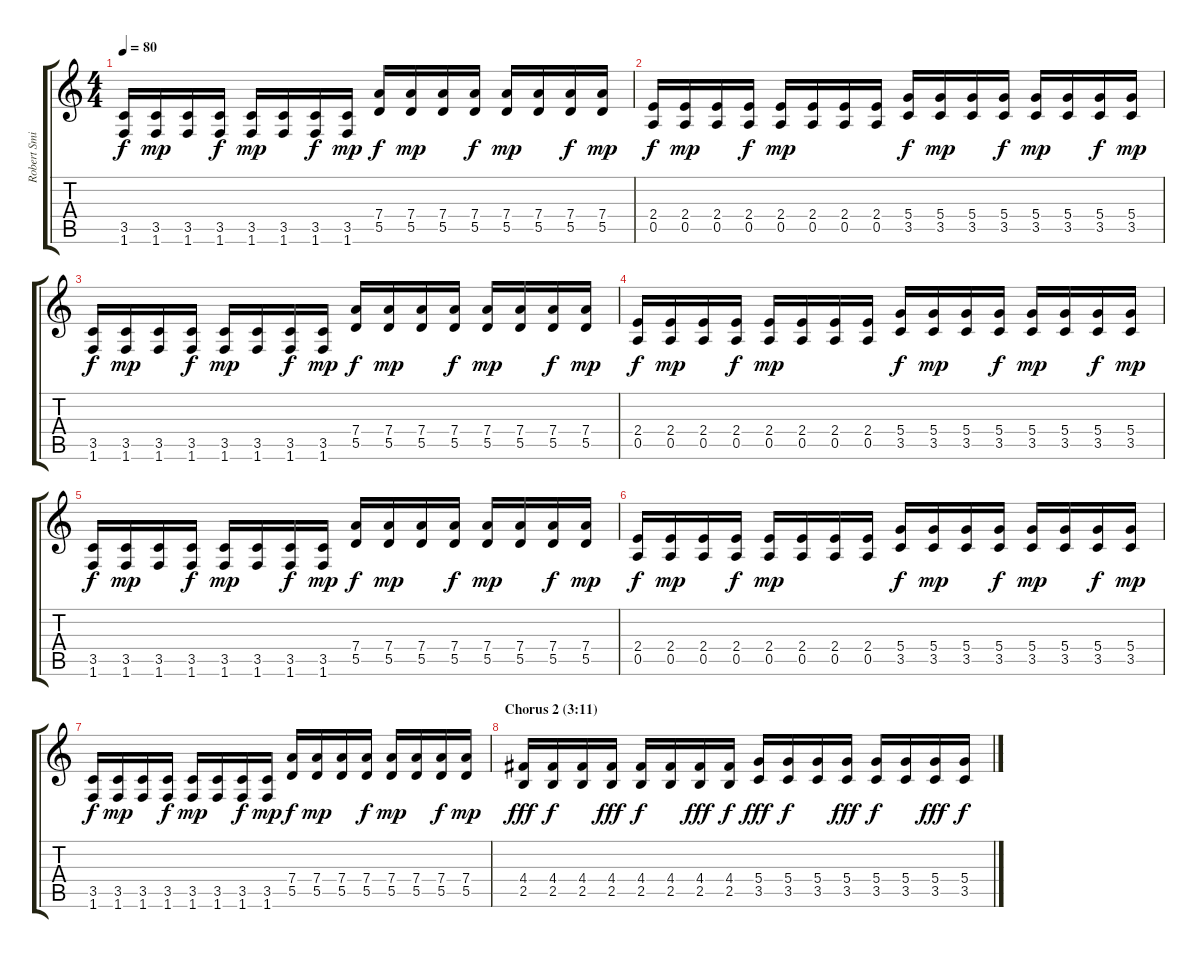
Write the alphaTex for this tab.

\track ("Robert Smith (guitar 1)" "Robert Smi") {instrument electricguitarclean}
\staff {score tabs}
\tuning (E4 B3 G3 D3 A2 E2) {hide}
\ts (4 4)
\tempo 80
\clef g2
\ks c
(3.5 1.6).16{dy f} (3.5 1.6).16{dy mp} (3.5 1.6).16 (3.5 1.6).16{dy f} (3.5 1.6).16{dy mp} (3.5 1.6).16 (3.5 1.6).16{dy f} (3.5 1.6).16{dy mp} (7.4 5.5).16{dy f} (7.4 5.5).16{dy mp} (7.4 5.5).16 (7.4 5.5).16{dy f} (7.4 5.5).16{dy mp} (7.4 5.5).16 (7.4 5.5).16{dy f} (7.4 5.5).16{dy mp} |
(2.4 0.5).16{dy f} (2.4 0.5).16{dy mp} (2.4 0.5).16 (2.4 0.5).16{dy f} (2.4 0.5).16{dy mp} (2.4 0.5).16 (2.4 0.5).16 (2.4 0.5).16 (5.4 3.5).16{dy f} (5.4 3.5).16{dy mp} (5.4 3.5).16 (5.4 3.5).16{dy f} (5.4 3.5).16{dy mp} (5.4 3.5).16 (5.4 3.5).16{dy f} (5.4 3.5).16{dy mp} |
(3.5 1.6).16{dy f} (3.5 1.6).16{dy mp} (3.5 1.6).16 (3.5 1.6).16{dy f} (3.5 1.6).16{dy mp} (3.5 1.6).16 (3.5 1.6).16{dy f} (3.5 1.6).16{dy mp} (7.4 5.5).16{dy f} (7.4 5.5).16{dy mp} (7.4 5.5).16 (7.4 5.5).16{dy f} (7.4 5.5).16{dy mp} (7.4 5.5).16 (7.4 5.5).16{dy f} (7.4 5.5).16{dy mp} |
(2.4 0.5).16{dy f} (2.4 0.5).16{dy mp} (2.4 0.5).16 (2.4 0.5).16{dy f} (2.4 0.5).16{dy mp} (2.4 0.5).16 (2.4 0.5).16 (2.4 0.5).16 (5.4 3.5).16{dy f} (5.4 3.5).16{dy mp} (5.4 3.5).16 (5.4 3.5).16{dy f} (5.4 3.5).16{dy mp} (5.4 3.5).16 (5.4 3.5).16{dy f} (5.4 3.5).16{dy mp} |
(3.5 1.6).16{dy f} (3.5 1.6).16{dy mp} (3.5 1.6).16 (3.5 1.6).16{dy f} (3.5 1.6).16{dy mp} (3.5 1.6).16 (3.5 1.6).16{dy f} (3.5 1.6).16{dy mp} (7.4 5.5).16{dy f} (7.4 5.5).16{dy mp} (7.4 5.5).16 (7.4 5.5).16{dy f} (7.4 5.5).16{dy mp} (7.4 5.5).16 (7.4 5.5).16{dy f} (7.4 5.5).16{dy mp} |
(2.4 0.5).16{dy f} (2.4 0.5).16{dy mp} (2.4 0.5).16 (2.4 0.5).16{dy f} (2.4 0.5).16{dy mp} (2.4 0.5).16 (2.4 0.5).16 (2.4 0.5).16 (5.4 3.5).16{dy f} (5.4 3.5).16{dy mp} (5.4 3.5).16 (5.4 3.5).16{dy f} (5.4 3.5).16{dy mp} (5.4 3.5).16 (5.4 3.5).16{dy f} (5.4 3.5).16{dy mp} |
(3.5 1.6).16{dy f} (3.5 1.6).16{dy mp} (3.5 1.6).16 (3.5 1.6).16{dy f} (3.5 1.6).16{dy mp} (3.5 1.6).16 (3.5 1.6).16{dy f} (3.5 1.6).16{dy mp} (7.4 5.5).16{dy f} (7.4 5.5).16{dy mp} (7.4 5.5).16 (7.4 5.5).16{dy f} (7.4 5.5).16{dy mp} (7.4 5.5).16 (7.4 5.5).16{dy f} (7.4 5.5).16{dy mp} |
\section ("" "Chorus 2 (3:11)")
(4.4 2.5).16{dy fff} (4.4 2.5).16{dy f} (4.4 2.5).16 (4.4 2.5).16{dy fff} (4.4 2.5).16{dy f} (4.4 2.5).16 (4.4 2.5).16{dy fff} (4.4 2.5).16{dy f} (5.4 3.5).16{dy fff} (5.4 3.5).16{dy f} (5.4 3.5).16 (5.4 3.5).16{dy fff} (5.4 3.5).16{dy f} (5.4 3.5).16 (5.4 3.5).16{dy fff} (5.4 3.5).16{dy f}
